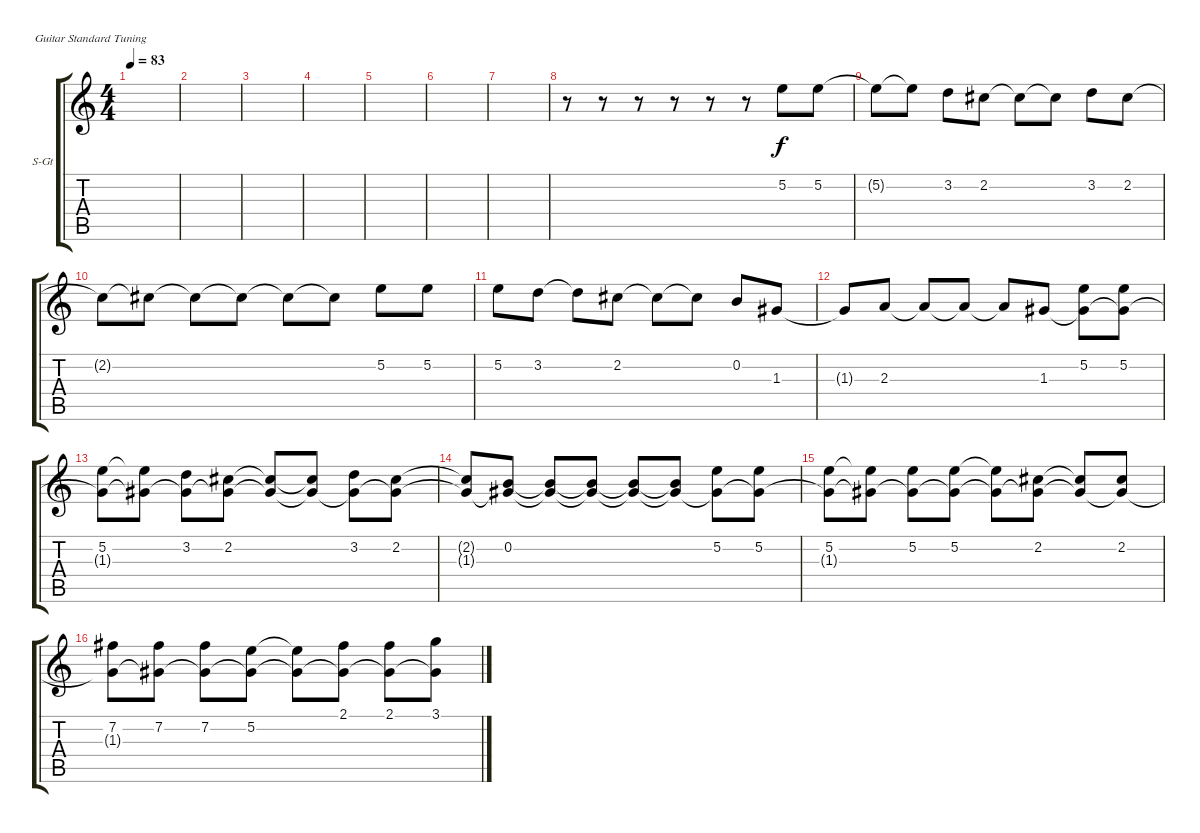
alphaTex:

\defaultSystemsLayout 4
\bracketExtendMode groupsimilarinstruments
\firstSystemTrackNameOrientation horizontal
\otherSystemsTrackNameOrientation horizontal
\track ("Aril" "S-Gt") {instrument acousticguitarsteel}
\staff {score tabs}
\tuning (E4 B3 G3 D3 A2 E2)
\ts (4 4)
\tempo 83
\clef g2
\scale
0.333333
\ks c
|
\scale
0.333333 |
\scale
0.333333 |
\scale
0.333333 |
\scale
0.333333 |
\scale
0.333333 |
\scale
0.333333 |
\scale
0.333333 r.8 r.8 r.8 r.8 r.8 r.8 5.2.8 5.2.8 |
\scale
0.333333 5.2{t}.8 5.2{t}.8 3.2.8 2.2.8 2.2{t}.8 2.2{t}.8 3.2.8 2.2.8 |
\scale
0.333333 2.2{t}.8 2.2{t}.8 2.2{t}.8 2.2{t}.8 2.2{t}.8 2.2{t}.8 5.2.8 5.2.8 |
\scale
0.333333 5.2.8 3.2.8 3.2{t}.8 2.2.8 2.2{t}.8 2.2{t}.8 0.2.8 1.3.8 |
\scale
0.333333 1.3{t}.8 2.3.8 2.3{t}.8 2.3{t}.8 2.3{t}.8 1.3.8 (5.2 1.3{t}).8 (5.2 1.3{t}).8 |
\scale
0.333333 (5.2 1.3{t}).8 (5.2{t} 1.3{t}).8 (3.2 1.3{t}).8 (2.2 1.3{t}).8 (2.2{t} 1.3{t}).8 (2.2{t} 1.3{t}).8 (3.2 1.3{t}).8 (2.2 1.3{t}).8 |
\scale
0.333333 (2.2{t} 1.3{t}).8 (0.2 1.3{t}).8 (0.2{t} 1.3{t}).8 (0.2{t} 1.3{t}).8 (0.2{t} 1.3{t}).8 (0.2{t} 1.3{t}).8 (5.2 1.3{t}).8 (5.2 1.3{t}).8 |
\scale
0.333333 (5.2 1.3{t}).8 (5.2{t} 1.3{t}).8 (5.2 1.3{t}).8 (5.2 1.3{t}).8 (5.2{t} 1.3{t}).8 (2.2 1.3{t}).8 (2.2{t} 1.3{t}).8 (2.2 1.3{t}).8 |
\scale
0.333333 (7.2 1.3{t}).8 (7.2 1.3{t}).8 (7.2 1.3{t}).8 (5.2 1.3{t}).8 (5.2{t} 1.3{t}).8 (2.1 1.3{t}).8 (2.1 1.3{t}).8 (3.1 1.3{t}).8
